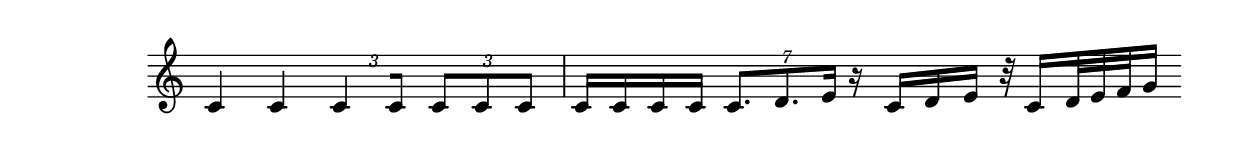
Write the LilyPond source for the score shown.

#(ly:set-option 'midi-extension "mid")
\version "2.12.3"
\include "english.ly"
\header{ 
}
%{
S S- S-S SSS SSSS S--R--G -SRG  -S-RGmP-

%}
melody = {
\once \override Staff.TimeSignature #'stencil = ##f
\clef treble
\key c 
\major
  c'4 c'4 \times 2/3{ c'4[ c'8] }  \times 2/3{ c'8[ c'8 c'8] }  c'16[ c'16 c'16 c'16] \times 4/7{ c'8.[ d'8. e'16] }  r16 c'16 d'16 e'16 r32 c'16 d'32 e'32 f'32 g'16 \bar "" \break 
 }
text = \lyricmode {
                      
}
\score{

<<
\new Voice = "one" {
\melody
}
\new Lyrics \lyricsto "one" \text
>>
\layout {
\context {
\Score
}
}
\midi {
\context {
\Score
tempoWholesPerMinute = #(ly:make-moment 200 4)
}
}
}